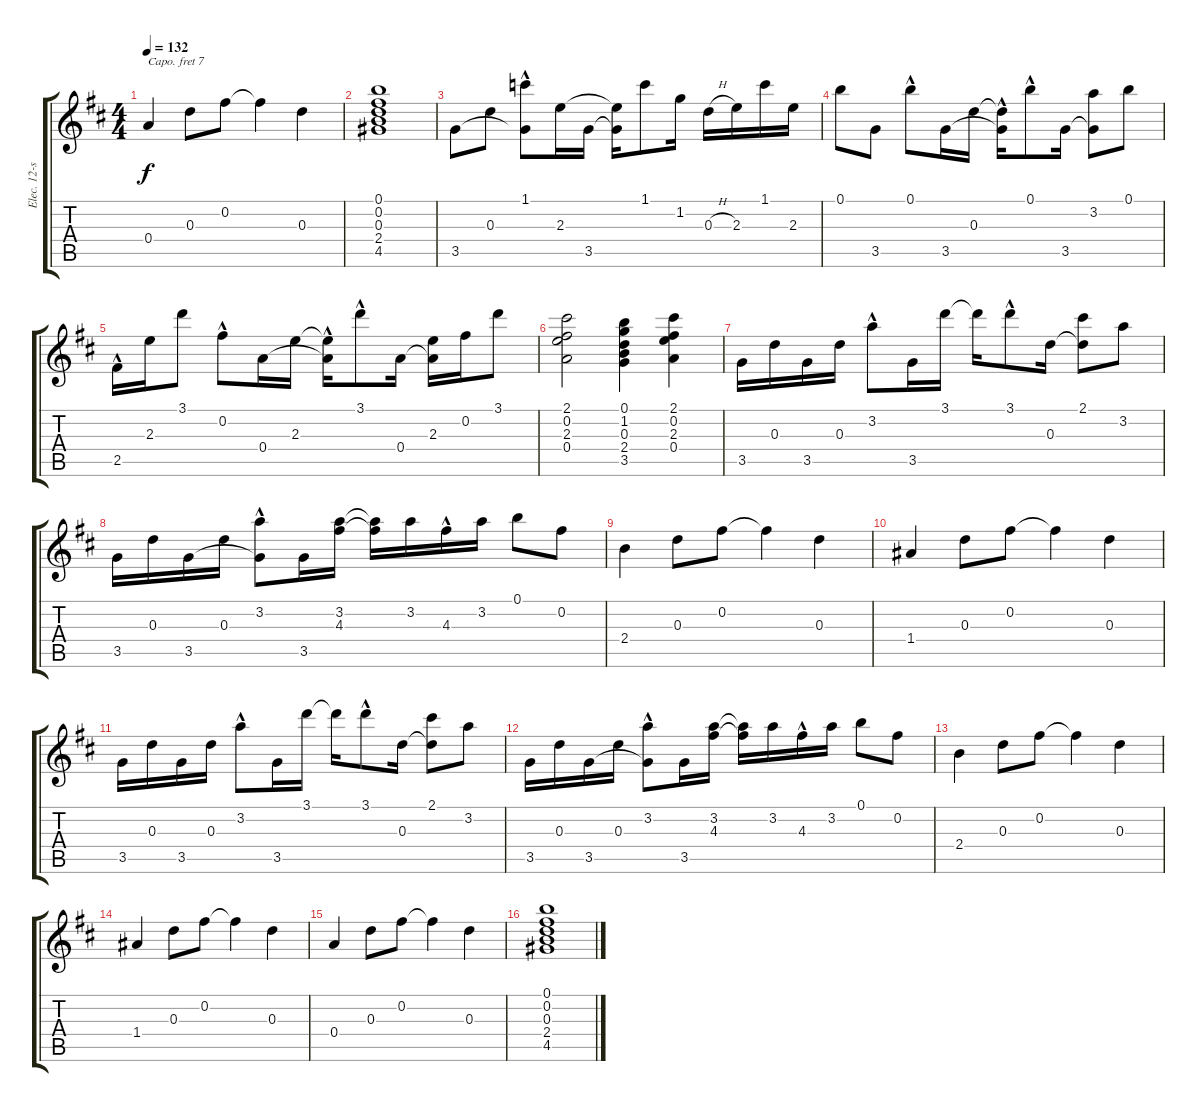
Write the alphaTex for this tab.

\track ("Elec. 12-str. Gtr. (Capo 7)" "Elec. 12-s") {instrument electricguitarjazz}
\staff {score tabs}
\capo 7
\tuning (E4 B3 G3 D3 A2 E2) {hide}
\ts (4 4)
\tempo 132
\clef g2
\ks d
0.4.4{dy f} 0.3.8 0.2.8 0.2{t}.4 0.3.4 |
(0.1 0.2 0.3 2.4 4.5).1 |
3.5.8 0.3.8 (1.1 3.5{hac t}).8 2.3.16 3.5.16 (2.3{t} 3.5{t}).16 1.1.8 1.2.16 0.3{h}.16 2.3.16 1.1.16 2.3.16 |
0.1.8 3.5.8 0.1{hac}.8 3.5.16 0.3.16 (0.3{t} 3.5{hac t}).16 0.1{hac}.8 3.5.16 (3.2 3.5{t}).8 0.1.8 |
2.5{hac}.16 2.3.16 3.1.8 0.2{hac}.8 0.4.16 2.3.16 (2.3{t} 0.4{hac t}).16 3.1{hac}.8 0.4.16 (2.3 0.4{t}).16 0.2.16 3.1.8 |
(2.1 0.2 2.3 0.4).2 (0.1 1.2 0.3 2.4 3.5).4 (2.1 0.2 2.3 0.4).4 |
3.5.16 0.3.16 3.5.16 0.3.16 3.2{hac}.8 3.5.16 3.1.16 3.1{t}.16 3.1{hac}.8 0.3.16 (2.1 0.3{t}).8 3.2.8 |
3.5.16 0.3.16 3.5.16 0.3.16 (3.2{hac} 3.5{t}).8 3.5.16 (3.2 4.3).16 (3.2{t} 4.3{t}).16 3.2.16 4.3{hac}.16 3.2.16 0.1.8 0.2.8 |
2.4.4 0.3.8 0.2.8 0.2{t}.4 0.3.4 |
1.4.4 0.3.8 0.2.8 0.2{t}.4 0.3.4 |
3.5.16 0.3.16 3.5.16 0.3.16 3.2{hac}.8 3.5.16 3.1.16 3.1{t}.16 3.1{hac}.8 0.3.16 (2.1 0.3{t}).8 3.2.8 |
3.5.16 0.3.16 3.5.16 0.3.16 (3.2{hac} 3.5{t}).8 3.5.16 (3.2 4.3).16 (3.2{t} 4.3{t}).16 3.2.16 4.3{hac}.16 3.2.16 0.1.8 0.2.8 |
2.4.4 0.3.8 0.2.8 0.2{t}.4 0.3.4 |
1.4.4 0.3.8 0.2.8 0.2{t}.4 0.3.4 |
0.4.4 0.3.8 0.2.8 0.2{t}.4 0.3.4 |
(0.1 0.2 0.3 2.4 4.5).1
